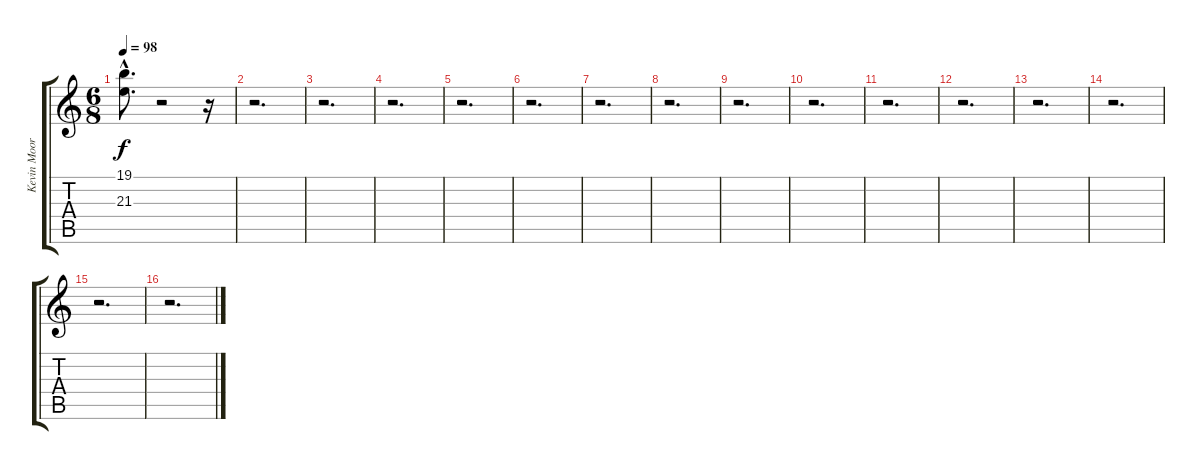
\track ("Kevin Moore" "Kevin Moor") {instrument rockorgan}
\staff {score tabs}
\tuning (E4 B3 G3 D3 A2 E2) {hide}
\ts (6 8)
\tempo 98
\clef g2
\ks c
(19.1{hac t} 21.3{hac t}).8{d dy f} r.2 r.16 |
r.2{d} |
r.2{d} |
r.2{d} |
r.2{d} |
r.2{d} |
r.2{d} |
r.2{d} |
r.2{d} |
r.2{d} |
r.2{d} |
r.2{d} |
r.2{d} |
r.2{d} |
r.2{d} |
r.2{d}
